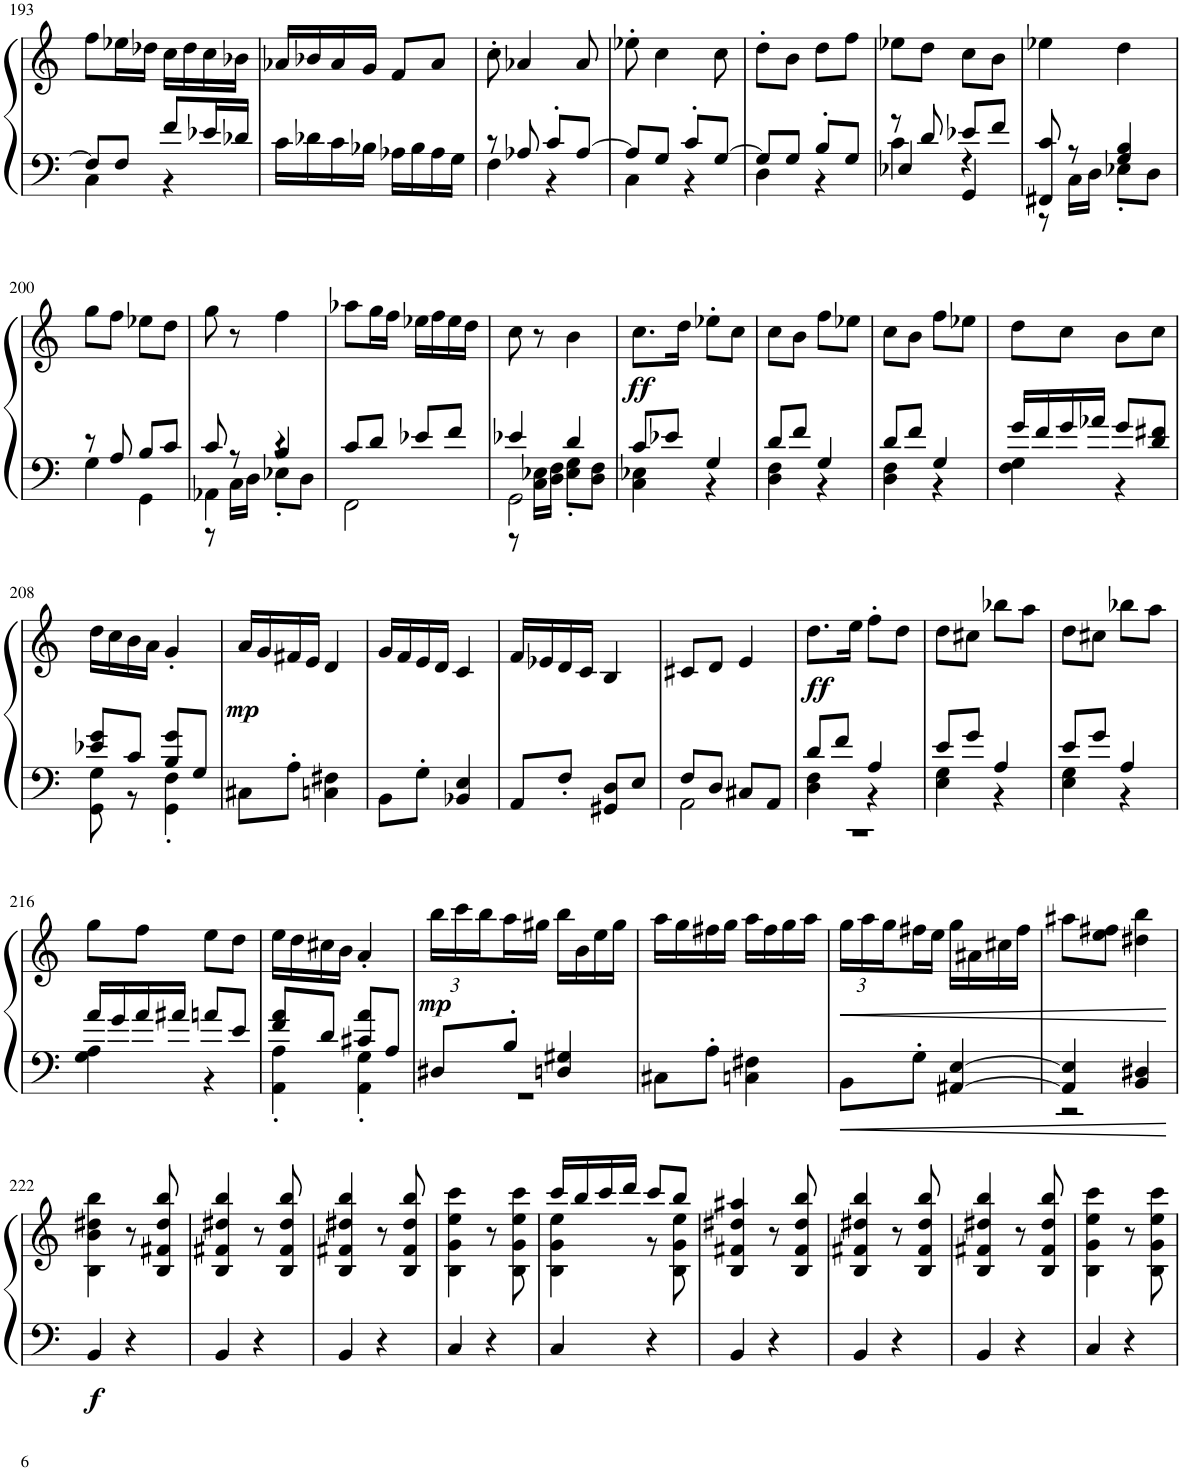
**kern	**kern	**dynam
*part1	*part1	*part1
*staff2	*staff1	*staff1/2
*I"Piano	*	*
*I'Pno.	*	*
!!LO:PB:g=z
*clefF4	*clefG2	*
*k[]	*k[]	*
*M2/4	*M2/4	*
=193	=193	=193
*^	*	*
8F/L]	4C\	8ff\L	.
8F/J	.	16ee-X\L	.
.	.	16dd-X\JJ	.
8f/L	4r	16cc\LL	.
.	.	16dd-\	.
16e-X/L	.	16cc\	.
16d-X/JJ	.	16b-X\JJ	.
*v	*v	*	*
=194	=194	=194
16c\LL	16a-X/LL	.
16d-X\	16b-X/	.
16c\	16a-/	.
16B-X\JJ	16g/JJ	.
16A-X\LL	8f/L	.
16B-\	.	.
16A-\	8a-/J	.
16G\JJ	.	.
=195	=195	=195
*^	*	*
8r	4F\	8cc'\	.
8A-X/	.	4a-X/	.
8c'/L	4r	.	.
[8A-/J	.	8a-/	.
=196	=196	=196	=196
8A-/L]	4C\	8ee-X'\	.
8G/J	.	4cc\	.
8c'/L	4r	.	.
[8G/J	.	8cc\	.
=197	=197	=197	=197
8G/L]	4D\	8dd'\L	.
8G/J	.	8b\J	.
8B'/L	4r	8dd\L	.
8G/J	.	8ff\J	.
=198	=198	=198	=198
*	*^	*	*
8r	4c\	4E-X/	8ee-X\L	.
8d/	.	.	8dd\J	.
8e-X/L	4r	4GG/	8cc\L	.
8f/J	.	.	8b\J	.
*	*v	*v	*	*
=199	=199	=199	=199
8FF#X/ 8c/	8r	4ee-X\	.
8r	16C\LL	.	.
.	16D\JJ	.	.
4G/ 4B/	8E-X'\L	4dd\	.
.	8D\J	.	.
!!LO:LB:g=z
=200	=200	=200	=200
8r	4G\	8gg\L	.
8A/	.	8ff\J	.
8B/L	4GG\	8ee-X\L	.
8c/J	.	8dd\J	.
=201	=201	=201	=201
*	*^	*	*
8c/	4AA-X\	8r	8gg\	.
8r	.	16C\LL	8r	.
.	.	16D\JJ	.	.
4B/	4r	8E-X'\L	4ff\	.
.	.	8D\J	.	.
*	*v	*v	*	*
=202	=202	=202	=202
8c/L	2FF\	8aa-X\L	.
8d/J	.	16gg\L	.
.	.	16ff\JJ	.
8e-X/L	.	16ee-X\LL	.
.	.	16ff\	.
8f/J	.	16ee-\	.
.	.	16dd\JJ	.
=203	=203	=203	=203
*	*^	*	*
4e-X/	2GG\	8r	8cc\	.
.	.	16C\ 16E-X\LL	8r	.
.	.	16D\ 16F\JJ	.	.
4d/	.	8E-\' 8G\'L	4b\	.
.	.	8D\ 8F\J	.	.
=204	=204	=204	=204	=204
!	!	!	!	!LO:DY:b
*	*v	*v	*	*
8c/L	4C\ 4E-X\	8.cc\L	ff
8e-X/J	.	.	.
.	.	16dd\Jk	.
4G/	4r	8ee-X'\L	.
.	.	8cc\J	.
=205	=205	=205	=205
8d/L	4D\ 4F\	8cc\L	.
8f/J	.	8b\J	.
4G/	4r	8ff\L	.
.	.	8ee-X\J	.
=206	=206	=206	=206
8d/L	4D\ 4F\	8cc\L	.
8f/J	.	8b\J	.
4G/	4r	8ff\L	.
.	.	8ee-X\J	.
=207	=207	=207	=207
16g/LL	4F\ 4G\	8dd\L	.
16f/	.	.	.
16g/	.	8cc\J	.
16a-X/JJ	.	.	.
8g/L	4r	8b\L	.
8d/ 8f#X/J	.	8cc\J	.
!!LO:LB:g=z
=208	=208	=208	=208
8e-X/ 8g/L	8GG\ 8G\	16dd\LL	.
.	.	16cc\	.
8c/J	8r	16b\	.
.	.	16a\JJ	.
8B/ 8g/L	4GG\' 4F\'	4g'/	.
8G/J	.	.	.
*v	*v	*	*
=209	=209	=209
!	!	!LO:DY:b
8C#X\L	16a/LL	mp
.	16g/	.
8A'\J	16f#X/	.
.	16e/JJ	.
4Cn\ 4F#X\	4d/	.
=210	=210	=210
8BB\L	16g/LL	.
.	16f/	.
8G'\J	16e/	.
.	16d/JJ	.
4BB-X/ 4E/	4c/	.
=211	=211	=211
8AA/L	16f/LL	.
.	16e-X/	.
8F'/J	16d/	.
.	16c/JJ	.
8GG#X/ 8D/L	4B/	.
8E/J	.	.
=212	=212	=212
*^	*	*
8F/L	2AA\	8c#X/L	.
8D/J	.	8d/J	.
8C#X/L	.	4e/	.
8AA/J	.	.	.
=213	=213	=213	=213
*	*^	*	*
!	!	!	!	!LO:DY:b
8d/L	2r	4D\ 4F\	8.dd\L	ff
8f/J	.	.	.	.
.	.	.	16ee\Jk	.
4A/	.	4r	8ff'\L	.
.	.	.	8dd\J	.
*	*v	*v	*	*
=214	=214	=214	=214
8e/L	4E\ 4G\	8dd\L	.
8g/J	.	8cc#X\J	.
4A/	4r	8bb-X\L	.
.	.	8aa\J	.
=215	=215	=215	=215
8e/L	4E\ 4G\	8dd\L	.
8g/J	.	8cc#X\J	.
4A/	4r	8bb-X\L	.
.	.	8aa\J	.
!!LO:LB:g=z
=216	=216	=216	=216
16a/LL	4G\ 4A\	8gg\L	.
16g/	.	.	.
16a/	.	8ff\J	.
16a#X/JJ	.	.	.
8an/L	4r	8ee\L	.
8e/J	.	8dd\J	.
=217	=217	=217	=217
8f/ 8a/L	4AA\' 4A\'	16ee\LL	.
.	.	16dd\	.
8d/J	.	16cc#X\	.
.	.	16b\JJ	.
8c#X/ 8a/L	4AA\' 4G\'	4a'/	.
8A/J	.	.	.
=218	=218	=218	=218
*	*	*Xbrackettup	*
!	!	!	!LO:DY:b
8D#X/L	2r	24bb\LL	mp
.	.	24ccc\	.
.	.	24bb\	.
8B'/J	.	16aa\	.
.	.	16gg#X\JJ	.
4Dn/ 4G#X/	.	16bb\LL	.
.	.	16b\	.
.	.	16ee\	.
.	.	16gg#\JJ	.
*v	*v	*	*
=219	=219	=219
8C#X\L	16aa\LL	.
.	16gg\	.
8A'\J	16ff#X\	.
.	16gg\JJ	.
4Cn\ 4F#X\	16aa\LL	.
.	16ff#\	.
.	16gg\	.
.	16aa\JJ	.
=220	=220	=220
!	!	!LO:HP:b
8BB\L	24gg\LL	<
.	24aa\	.
.	24gg\	.
8G'\J	16ff#X\	.
.	16ee\JJ	.
[4AA#X/ [4E/	16gg\LL	.
.	16a#X\	.
.	16cc#X\	.
.	16ff#\JJ	.
=221	=221	=221
*^	*	*
4AA#/] 4E/]	2r	8aa#X\L	.
.	.	8ee\ 8ff#X\J	.
4BB/ 4D#X/	.	4dd#X\ 4bb\	.
*v	*v	*	*
.	.	[
!!LO:LB:g=z
=222	=222	=222
!	!	!LO:DY:b=2
4BB/	4B\ 4b\ 4dd#X\ 4bb\	f
4r	8r	.
.	8B/ 8f#X/ 8dd#/ 8bb/	.
=223	=223	=223
4BB/	4B/ 4f#X/ 4dd#X/ 4bb/	.
4r	8r	.
.	8B/ 8f#/ 8dd#/ 8bb/	.
=224	=224	=224
4BB/	4B/ 4f#X/ 4dd#X/ 4bb/	.
4r	8r	.
.	8B/ 8f#/ 8dd#/ 8bb/	.
=225	=225	=225
4C/	4B\ 4g\ 4ee\ 4ccc\	.
4r	8r	.
.	8B\ 8g\ 8ee\ 8ccc\	.
=226	=226	=226
*	*^	*
4C/	16ccc/LL	4B\ 4g\ 4ee\	.
.	16bb/	.	.
.	16ccc/	.	.
.	16ddd/JJ	.	.
4r	8ccc/L	8r	.
.	8bb/J	8B\ 8g\ 8ee\	.
*	*v	*v	*
=227	=227	=227
4BB/	4B/ 4f#X/ 4dd#X/ 4aa#X/	.
4r	8r	.
.	8B/ 8f#/ 8dd#/ 8bb/	.
=228	=228	=228
4BB/	4B/ 4f#X/ 4dd#X/ 4bb/	.
4r	8r	.
.	8B/ 8f#/ 8dd#/ 8bb/	.
=229	=229	=229
4BB/	4B/ 4f#X/ 4dd#X/ 4bb/	.
4r	8r	.
.	8B/ 8f#/ 8dd#/ 8bb/	.
=230	=230	=230
4C/	4B\ 4g\ 4ee\ 4ccc\	.
4r	8r	.
.	8B\ 8g\ 8ee\ 8ccc\	.
=	=	=
*-	*-	*-
